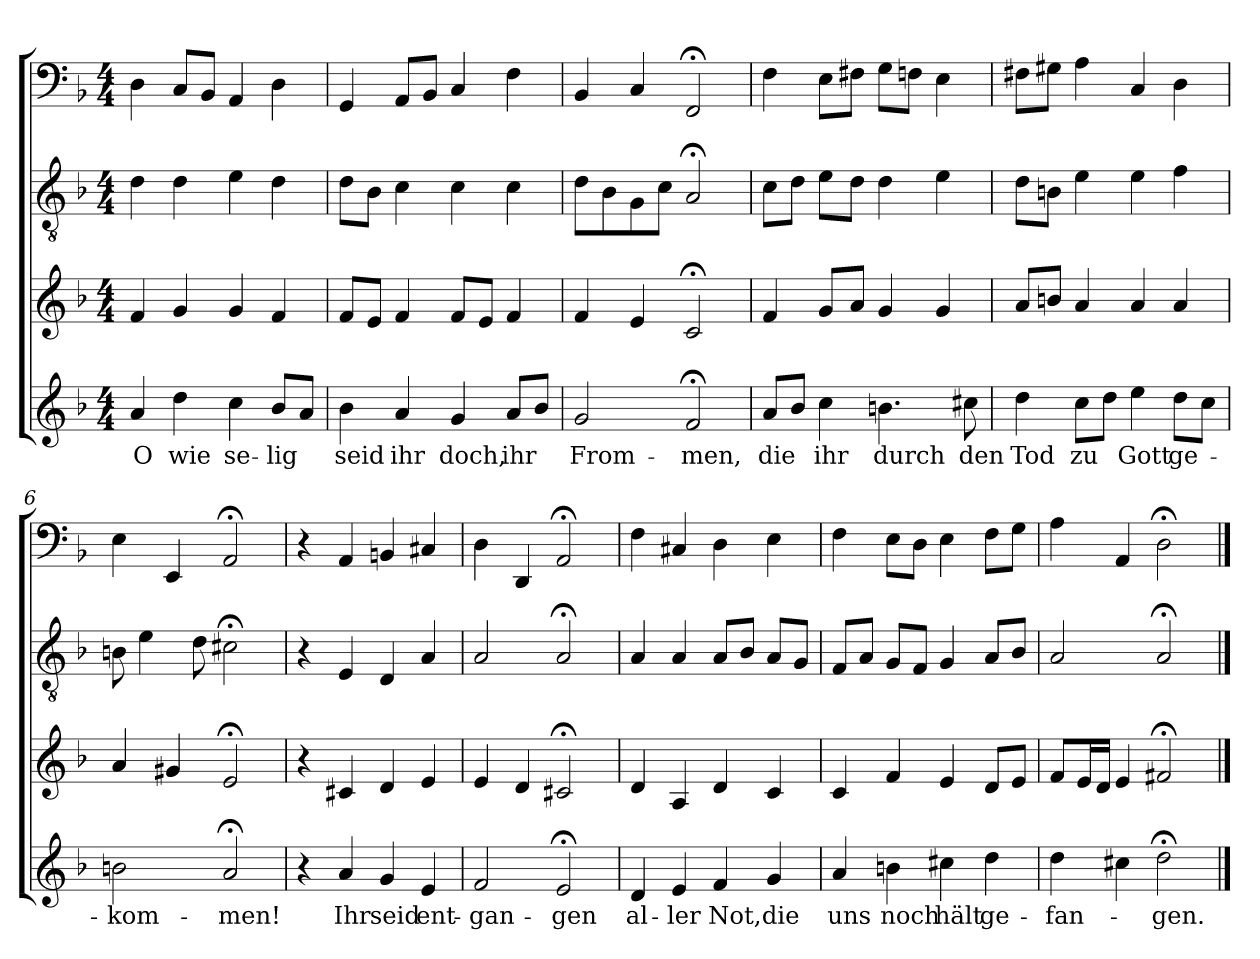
**kern	**text	**kern	**kern	**kern
*part4	*part4	*part3	*part2	*part1
*staff4	*staff4	*staff3	*staff2	*staff1
*clefG2	*	*clefG2	*clefGv2	*clefF4
*k[b-]	*	*k[b-]	*k[b-]	*k[b-]
*d:	*	*d:	*d:	*d:
*M4/4	*	*M4/4	*M4/4	*M4/4
=1	=1	=1	=1	=1
4a/	O	4f/	4d\	4D\
4dd\	wie	4g/	4d\	8C/L
.	.	.	.	8BB-/J
4cc\	se-	4g/	4e\	4AA/
8b-/L	-lig	4f/	4d\	4D\
8a/J	.	.	.	.
=2	=2	=2	=2	=2
4b-\	seid	8f/L	8d\L	4GG/
.	.	8e/J	8B-\J	.
4a/	ihr	4f/	4c\	8AA/L
.	.	.	.	8BB-/J
4g/	doch,	8f/L	4c\	4C/
.	.	8e/J	.	.
8a/L	ihr	4f/	4c\	4F\
8b-/J	.	.	.	.
=3	=3	=3	=3	=3
2g/	From-	4f/	8d\L	4BB-/
.	.	.	8B-\	.
.	.	4e/	8G\	4C/
.	.	.	8c\J	.
2f;</	-men,	2c;</	2A;</	2FF;</
=4	=4	=4	=4	=4
8a/L	die	4f/	8c\L	4F\
8b-/J	.	.	8d\J	.
4cc\	ihr	8g/L	8e\L	8E\L
.	.	8a/J	8d\J	8F#X\J
4.bn\	durch	4g/	4d\	8G\L
.	.	.	.	8Fn\J
.	.	4g/	4e\	4E\
8cc#X\	den	.	.	.
=5	=5	=5	=5	=5
4dd\	Tod	8a/L	8d\L	8F#X\L
.	.	8bn/J	8Bn\J	8G#X\J
8cc\L	zu	4a/	4e\	4A\
8dd\J	.	.	.	.
4ee\	Gott	4a/	4e\	4C/
8dd\L	ge-	4a/	4f\	4D\
8cc\J	.	.	.	.
=6	=6	=6	=6	=6
2bn\	-kom-	4a/	8Bn\	4E\
.	.	.	4e\	.
.	.	4g#X/	.	4EE/
.	.	.	8d\	.
2a;</	-men!	2e;</	2c#X;<\	2AA;</
=7	=7	=7	=7	=7
4r	.	4r	4r	4r
4a/	Ihr	4c#X/	4E/	4AA/
4g/	seid	4d/	4D/	4BBn/
4e/	ent-	4e/	4A/	4C#X/
=8	=8	=8	=8	=8
2f/	-gan-	4e/	2A/	4D\
.	.	4d/	.	4DD/
2e;</	-gen	2c#X;</	2A;</	2AA;</
=9	=9	=9	=9	=9
4d/	al-	4d/	4A/	4F\
4e/	-ler	4A/	4A/	4C#X/
4f/	Not,	4d/	8A/L	4D\
.	.	.	8B-/J	.
4g/	die	4c/	8A/L	4E\
.	.	.	8G/J	.
=10	=10	=10	=10	=10
4a/	uns	4c/	8F/L	4F\
.	.	.	8A/J	.
4bn\	noch	4f/	8G/L	8E\L
.	.	.	8F/J	8D\J
4cc#X\	hält	4e/	4G/	4E\
4dd\	ge-	8d/L	8A/L	8F\L
.	.	8e/J	8B-/J	8G\J
=11	=11	=11	=11	=11
4dd\	-fan-	8f/L	2A/	4A\
.	.	16e/L	.	.
.	.	16d/JJ	.	.
4cc#X\	.	4e/	.	4AA/
2dd;<\	-gen.	2f#X;</	2A;</	2D;<\
==	==	==	==	==
*-	*-	*-	*-	*-
